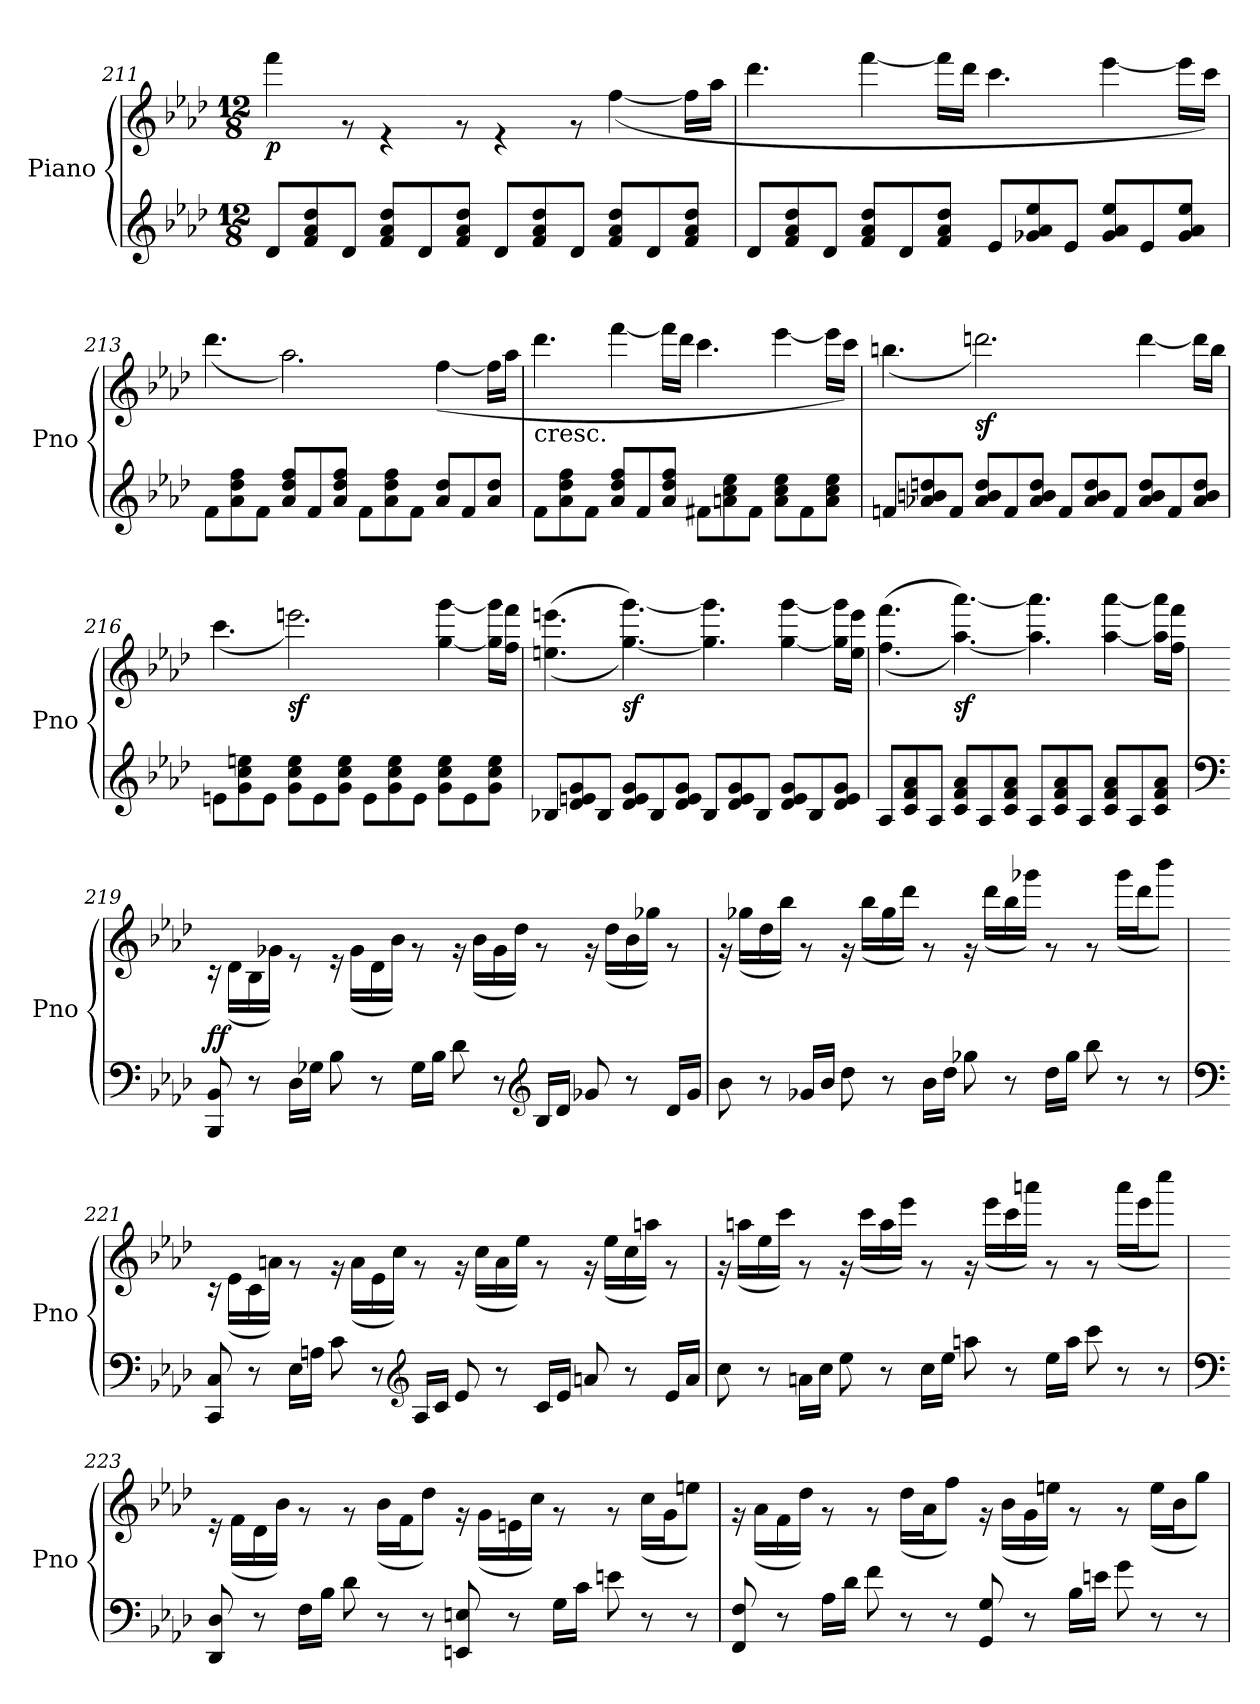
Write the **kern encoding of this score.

**kern	**kern	**dynam
*part1	*part1	*part1
*staff2	*staff1	*staff1/2
*I"Piano	*	*
*I'Pno	*	*
!!LO:PB:g=z
*clefG2	*clefG2	*
*k[b-e-a-d-]	*k[b-e-a-d-]	*
*M12/8	*M12/8	*
=211	=211	=211
*	*^	*
!	!	!	!LO:DY:b
8d-/L	1.ryy	4fff\	p
8f/ 8a-/ 8dd-/	.	.	.
8d-/J	.	8r	.
8f/ 8a-/ 8dd-/L	.	4r	.
8d-/	.	.	.
8f/ 8a-/ 8dd-/J	.	8r	.
8d-/L	.	4r	.
8f/ 8a-/ 8dd-/	.	.	.
8d-/J	.	8r	.
8f/ 8a-/ 8dd-/L	.	(<[4ff\	.
8d-/	.	.	.
8f/ 8a-/ 8dd-/J	.	16ff\LL]	.
.	.	16aa-\JJ	.
=212	=212	=212	=212
8d-/L	1.ryy	4.ddd-\	.
8f/ 8a-/ 8dd-/	.	.	.
8d-/J	.	.	.
8f/ 8a-/ 8dd-/L	.	[4fff\	.
8d-/	.	.	.
8f/ 8a-/ 8dd-/J	.	16fff\LL]	.
.	.	16ddd-\JJ	.
8e-/L	.	4.ccc\	.
8g-X/ 8a-/ 8ee-/	.	.	.
8e-/J	.	.	.
8g-/ 8a-/ 8ee-/L	.	[4eee-\	.
8e-/	.	.	.
8g-/ 8a-/ 8ee-/J	.	16eee-\LL]	.
.	.	16ccc\JJ)	.
!!LO:LB:g=z	!!
=213	=213	=213	=213
8f\L	1.ryy	(<4.ddd-\	.
8a-\ 8dd-\ 8ff\	.	.	.
8f\J	.	.	.
8a-/ 8dd-/ 8ff/L	.	2.aa-\)	.
8f/	.	.	.
8a-/ 8dd-/ 8ff/J	.	.	.
8f\L	.	.	.
8a-\ 8dd-\ 8ff\	.	.	.
8f\J	.	.	.
8a-/ 8dd-/L	.	(<[4ff\	.
8f/	.	.	.
8a-/ 8dd-/J	.	16ff\LL]	.
.	.	16aa-\JJ	.
=214	=214	=214	=214
!	!LO:TX:b:t=cresc.	!	!
8f\L	1.ryy	4.ddd-\	.
8a-\ 8dd-\ 8ff\	.	.	.
8f\J	.	.	.
8a-/ 8dd-/ 8ff/L	.	[4fff\	.
8f/	.	.	.
8a-/ 8dd-/ 8ff/J	.	16fff\LL]	.
.	.	16ddd-\JJ	.
8f#X\L	.	4.ccc\	.
8an\ 8cc\ 8ee-\	.	.	.
8f#\J	.	.	.
8a\ 8cc\ 8ee-\L	.	[4eee-\	.
8f#\	.	.	.
8a\ 8cc\ 8ee-\J	.	16eee-\LL]	.
.	.	16ccc\JJ)	.
!!LO:LB:g=z	!!
=215	=215	=215	=215
8fn/L	1.ryy	(<4.bbn\	.
8a-X/ 8bn/ 8ddn/	.	.	.
8f/J	.	.	.
!	!	!	!LO:DY:b
8a-/ 8b/ 8dd/L	.	2.dddn\)	sf
8f/	.	.	.
8a-/ 8b/ 8dd/J	.	.	.
8f/L	.	.	.
8a-/ 8b/ 8dd/	.	.	.
8f/J	.	.	.
8a-/ 8b/ 8dd/L	.	[4ddd\	.
8f/	.	.	.
8a-/ 8b/ 8dd/J	.	16ddd\LL]	.
.	.	16bb\JJ	.
=216	=216	=216	=216
8en\L	1.ryy	(<4.ccc\	.
8g\ 8cc\ 8een\	.	.	.
8e\J	.	.	.
!	!	!	!LO:DY:b
8g\ 8cc\ 8ee\L	.	2.eeen\)	sf
8e\	.	.	.
8g\ 8cc\ 8ee\J	.	.	.
8e\L	.	.	.
8g\ 8cc\ 8ee\	.	.	.
8e\J	.	.	.
8g\ 8cc\ 8ee\L	.	[4gg\ [4ggg\	.
8e\	.	.	.
8g\ 8cc\ 8ee\J	.	16gg\] 16ggg\]LL	.
.	.	16ff\ 16fff\JJ	.
!!LO:LB:g=z	!!
=217	=217	=217	=217
8B-X/L	1.ryy	(<(<4.een\ 4.eeen\	.
8d-/ 8en/ 8g/	.	.	.
8B-/J	.	.	.
!	!	!	!LO:DY:b
8d-/ 8e/ 8g/L	.	[4.gg\ [4.ggg\))	sf
8B-/	.	.	.
8d-/ 8e/ 8g/J	.	.	.
8B-/L	.	4.gg\] 4.ggg\]	.
8d-/ 8e/ 8g/	.	.	.
8B-/J	.	.	.
8d-/ 8e/ 8g/L	.	[4gg\ [4ggg\	.
8B-/	.	.	.
8d-/ 8e/ 8g/J	.	16gg\] 16ggg\]LL	.
.	.	16ee\ 16eee\JJ	.
=218	=218	=218	=218
8A-/L	1.ryy	(<(<4.ff\ 4.fff\	.
8c/ 8f/ 8a-/	.	.	.
8A-/J	.	.	.
!	!	!	!LO:DY:b
8c/ 8f/ 8a-/L	.	[4.aa-\ [4.aaa-\))	sf
8A-/	.	.	.
8c/ 8f/ 8a-/J	.	.	.
8A-/L	.	4.aa-\] 4.aaa-\]	.
8c/ 8f/ 8a-/	.	.	.
8A-/J	.	.	.
8c/ 8f/ 8a-/L	.	[4aa-\ [4aaa-\	.
8A-/	.	.	.
8c/ 8f/ 8a-/J	.	16aa-\] 16aaa-\]LL	.
.	.	16ff\ 16fff\JJ	.
!!LO:LB:g=z	!!
=219	=219	=219	=219
*clefF4	*	*	*
!	!	!	!LO:DY:b
8BBB-/ 8BB-/	1.ryy	16r	ff
.	.	(<16d-\LL	.
8r	.	16B-\	.
.	.	16g-X\JJ)	.
16D-\LL	.	8r	.
16G-X\JJ	.	.	.
8B-\	.	16r	.
.	.	(<16g-\LL	.
8r	.	16d-\	.
.	.	16b-\JJ)	.
16G-\LL	.	8r	.
16B-\JJ	.	.	.
8d-\	.	16r	.
.	.	(<16b-\LL	.
8r	.	16g-\	.
.	.	16dd-\JJ)	.
*clefG2	*	*	*
16B-/LL	.	8r	.
16d-/JJ	.	.	.
8g-X/	.	16r	.
.	.	(<16dd-\LL	.
8r	.	16b-\	.
.	.	16gg-X\JJ)	.
16d-/LL	.	8r	.
16g-/JJ	.	.	.
!!LO:PB:g=z	!!
=220	=220	=220	=220
8b-\	1.ryy	16r	.
.	.	(<16gg-X\LL	.
8r	.	16dd-\	.
.	.	16bb-\JJ)	.
16g-X/LL	.	8r	.
16b-/JJ	.	.	.
8dd-\	.	16r	.
.	.	(<16bb-\LL	.
8r	.	16gg-\	.
.	.	16ddd-\JJ)	.
16b-\LL	.	8r	.
16dd-\JJ	.	.	.
8gg-X\	.	16r	.
.	.	(<16ddd-\LL	.
8r	.	16bb-\	.
.	.	16ggg-X\JJ)	.
16dd-\LL	.	8r	.
16gg-\JJ	.	.	.
8bb-\	.	8r	.
8r	.	(<16ggg-\LL	.
.	.	16ddd-\J	.
8r	.	8bbb-\J)	.
!!LO:LB:g=z	!!
=221	=221	=221	=221
*clefF4	*	*	*
!	!	!	!LO:DY:b
8CC/ 8C/	1.ryy	16r	other-dynamics
.	.	(<16e-\LL	.
8r	.	16c\	.
.	.	16an\JJ)	.
16E-\LL	.	8r	.
16An\JJ	.	.	.
8c\	.	16r	.
.	.	(<16a\LL	.
8r	.	16e-\	.
.	.	16cc\JJ)	.
*clefG2	*	*	*
16A/LL	.	8r	.
16c/JJ	.	.	.
8e-/	.	16r	.
.	.	(<16cc\LL	.
8r	.	16a\	.
.	.	16ee-\JJ)	.
16c/LL	.	8r	.
16e-/JJ	.	.	.
8an/	.	16r	.
.	.	(<16ee-\LL	.
8r	.	16cc\	.
.	.	16aan\JJ)	.
16e-/LL	.	8r	.
16a/JJ	.	.	.
!!LO:LB:g=z	!!
=222	=222	=222	=222
8cc\	1.ryy	16r	.
.	.	(<16aan\LL	.
8r	.	16ee-\	.
.	.	16ccc\JJ)	.
16an\LL	.	8r	.
16cc\JJ	.	.	.
8ee-\	.	16r	.
.	.	(<16ccc\LL	.
8r	.	16aa\	.
.	.	16eee-\JJ)	.
16cc\LL	.	8r	.
16ee-\JJ	.	.	.
8aan\	.	16r	.
.	.	(<16eee-\LL	.
8r	.	16ccc\	.
.	.	16aaan\JJ)	.
16ee-\LL	.	8r	.
16aa\JJ	.	.	.
8ccc\	.	8r	.
8r	.	(<16aaa\LL	.
.	.	16eee-\J	.
8r	.	8cccc\J)	.
!!LO:LB:g=z	!!
=223	=223	=223	=223
*clefF4	*	*	*
8DD-/ 8D-/	1.ryy	16r	.
.	.	(<16f\LL	.
8r	.	16d-\	.
.	.	16b-\JJ)	.
16F\LL	.	8r	.
16B-\JJ	.	.	.
8d-\	.	8r	.
8r	.	(<16b-\LL	.
.	.	16f\J	.
8r	.	8dd-\J)	.
8EEn/ 8En/	.	16r	.
.	.	(<16g\LL	.
8r	.	16en\	.
.	.	16cc\JJ)	.
16G\LL	.	8r	.
16c\JJ	.	.	.
8en\	.	8r	.
8r	.	(<16cc\LL	.
.	.	16g\J	.
8r	.	8een\J)	.
!!LO:LB:g=z	!!
=224	=224	=224	=224
8FF/ 8F/	1.ryy	16r	.
.	.	(<16a-\LL	.
8r	.	16f\	.
.	.	16dd-\JJ)	.
16A-\LL	.	8r	.
16d-\JJ	.	.	.
8f\	.	8r	.
8r	.	(<16dd-\LL	.
.	.	16a-\J	.
8r	.	8ff\J)	.
8GG/ 8G/	.	16r	.
.	.	(<16b-\LL	.
8r	.	16g\	.
.	.	16een\JJ)	.
16B-\LL	.	8r	.
16en\JJ	.	.	.
8g\	.	8r	.
8r	.	(<16ee\LL	.
.	.	16b-\J	.
8r	.	8gg\J)	.
*	*v	*v	*
=	=	=
*-	*-	*-
